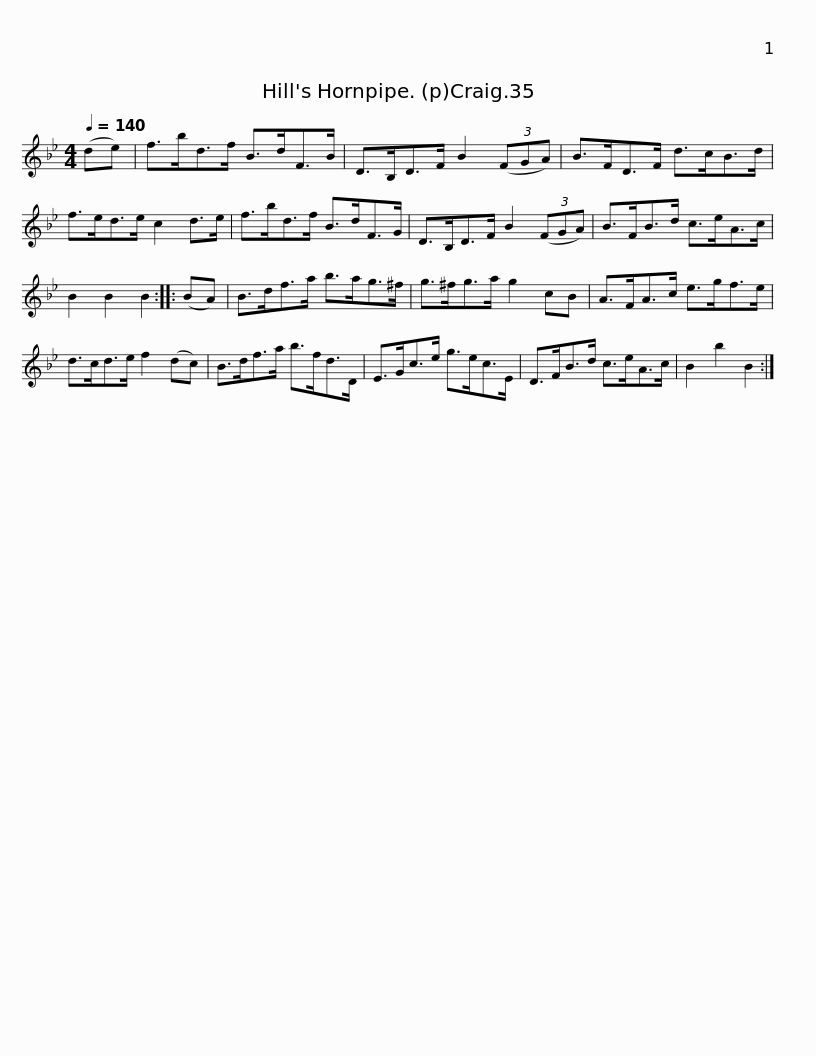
X:1
L:1/8
Q:1/4=140
M:4/4
I:linebreak $
K:Bb
V:1 treble
V:1
 (de) | f>bd>f B>dF>B | D>B,D>F B2 (3(FGA) | B>FD>F d>cB>d | f>ed>e c2 d>e |$ %5
 f>bd>f B>dF>G | D>B,D>F B2 (3(FGA) | B>FB>d c>eA>c | B2 B2 B2 :: (BA) |$ %10
 B>df>a b>ag>^f | g>^fg>a g2 cB | A>FA>c e>gf>e | d>cd>e f2 (dc) |$ B>df>a b>fd>D | %15
 E>Gc>e g>ec>E | D>FB>d c>eA>c | B2 b2 B2 :| %18
